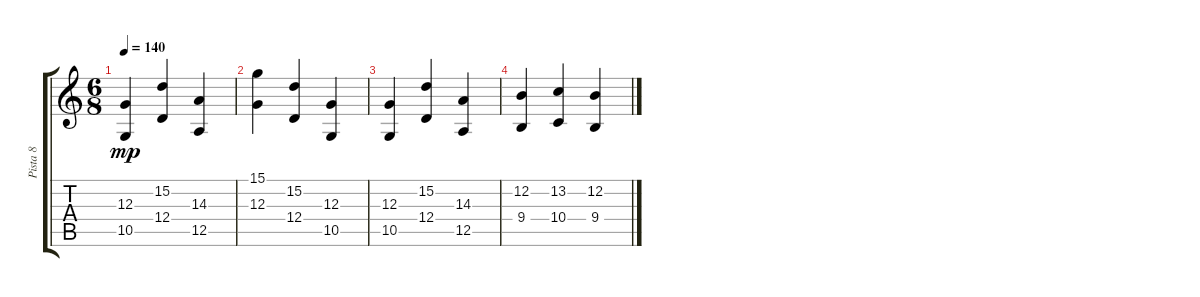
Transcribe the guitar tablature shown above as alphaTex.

\track ("Pista 8" "Pista 8") {instrument tremolostrings}
\staff {score tabs}
\tuning (E4 B3 G3 D3 A2 E2) {hide}
\ts (6 8)
\tempo 140
\clef g2
\ks c
(12.3 10.5).4{dy mp} (15.2 12.4).4 (14.3 12.5).4 |
(15.1 12.3).4 (15.2 12.4).4 (12.3 10.5).4 |
(12.3 10.5).4 (15.2 12.4).4 (14.3 12.5).4 |
(12.2 9.4).4 (13.2 10.4).4 (12.2 9.4).4
